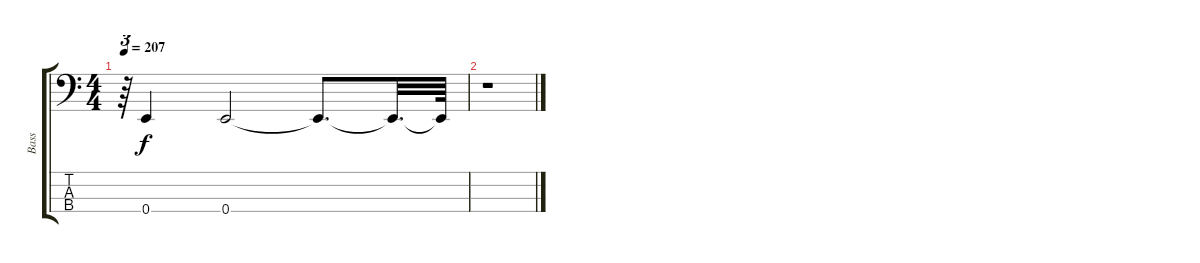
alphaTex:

\track ("Bass" "Bass") {instrument electricbassfinger}
\staff {score tabs}
\tuning (G2 D2 A1 E1) {hide}
\ts (4 4)
\tempo 207
\clef f4
\ks c
r.64{tu (3 2) dy f} 0.4.4 0.4.2 0.4{t}.8{d} 0.4{t}.32{d} 0.4{t}.64 |
r.1
